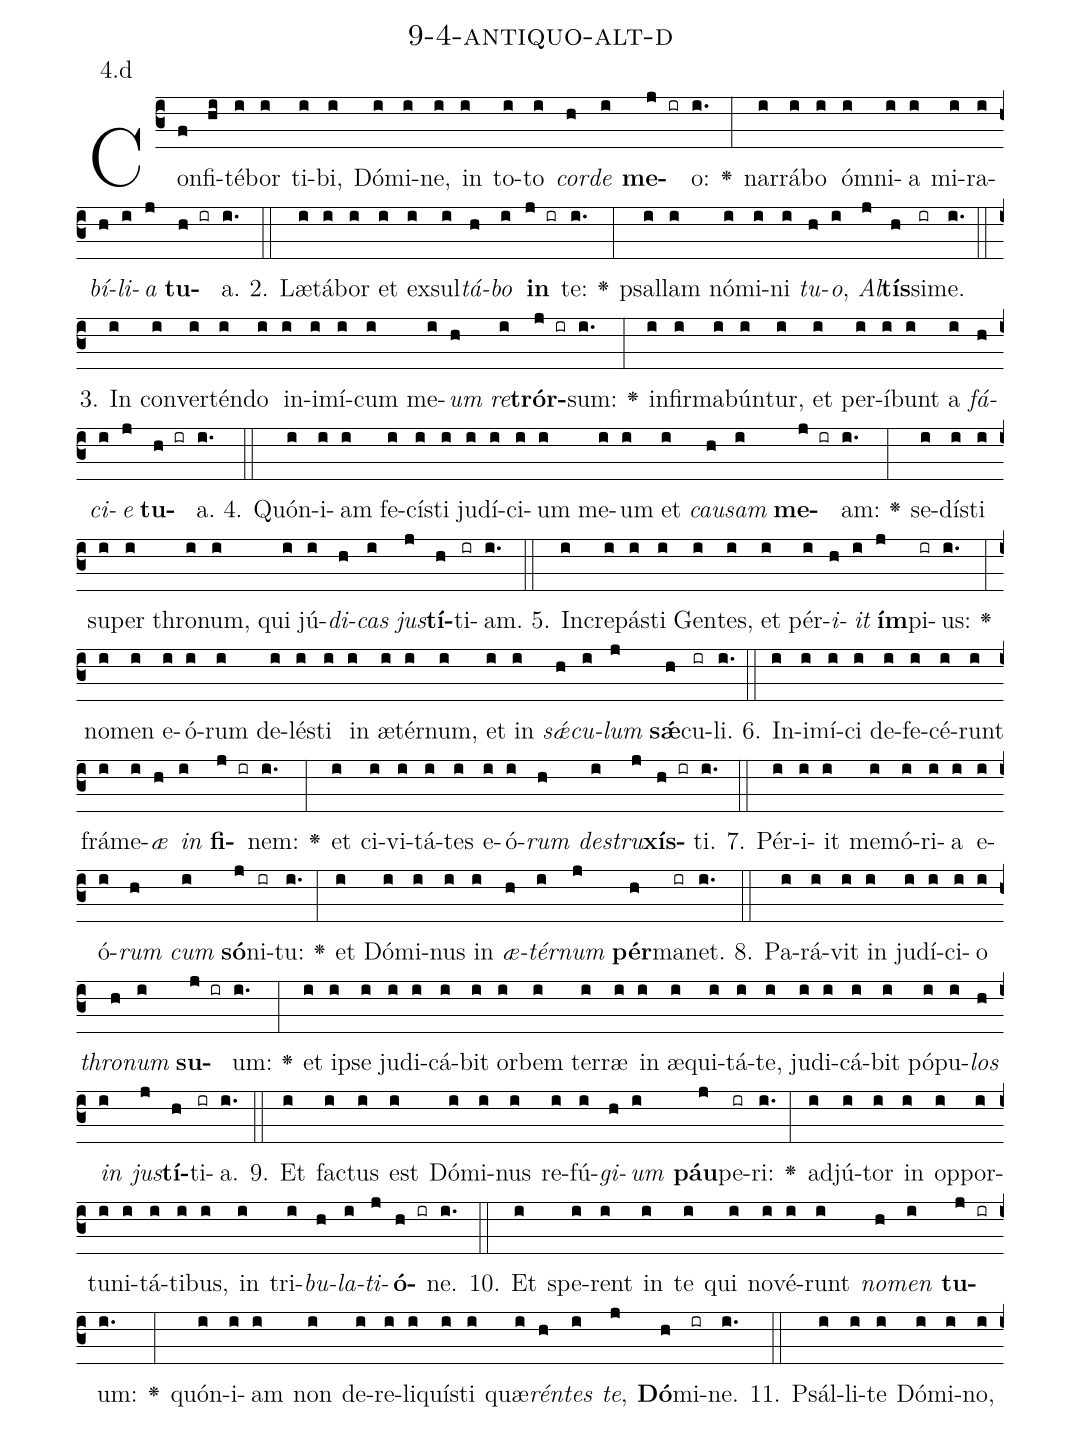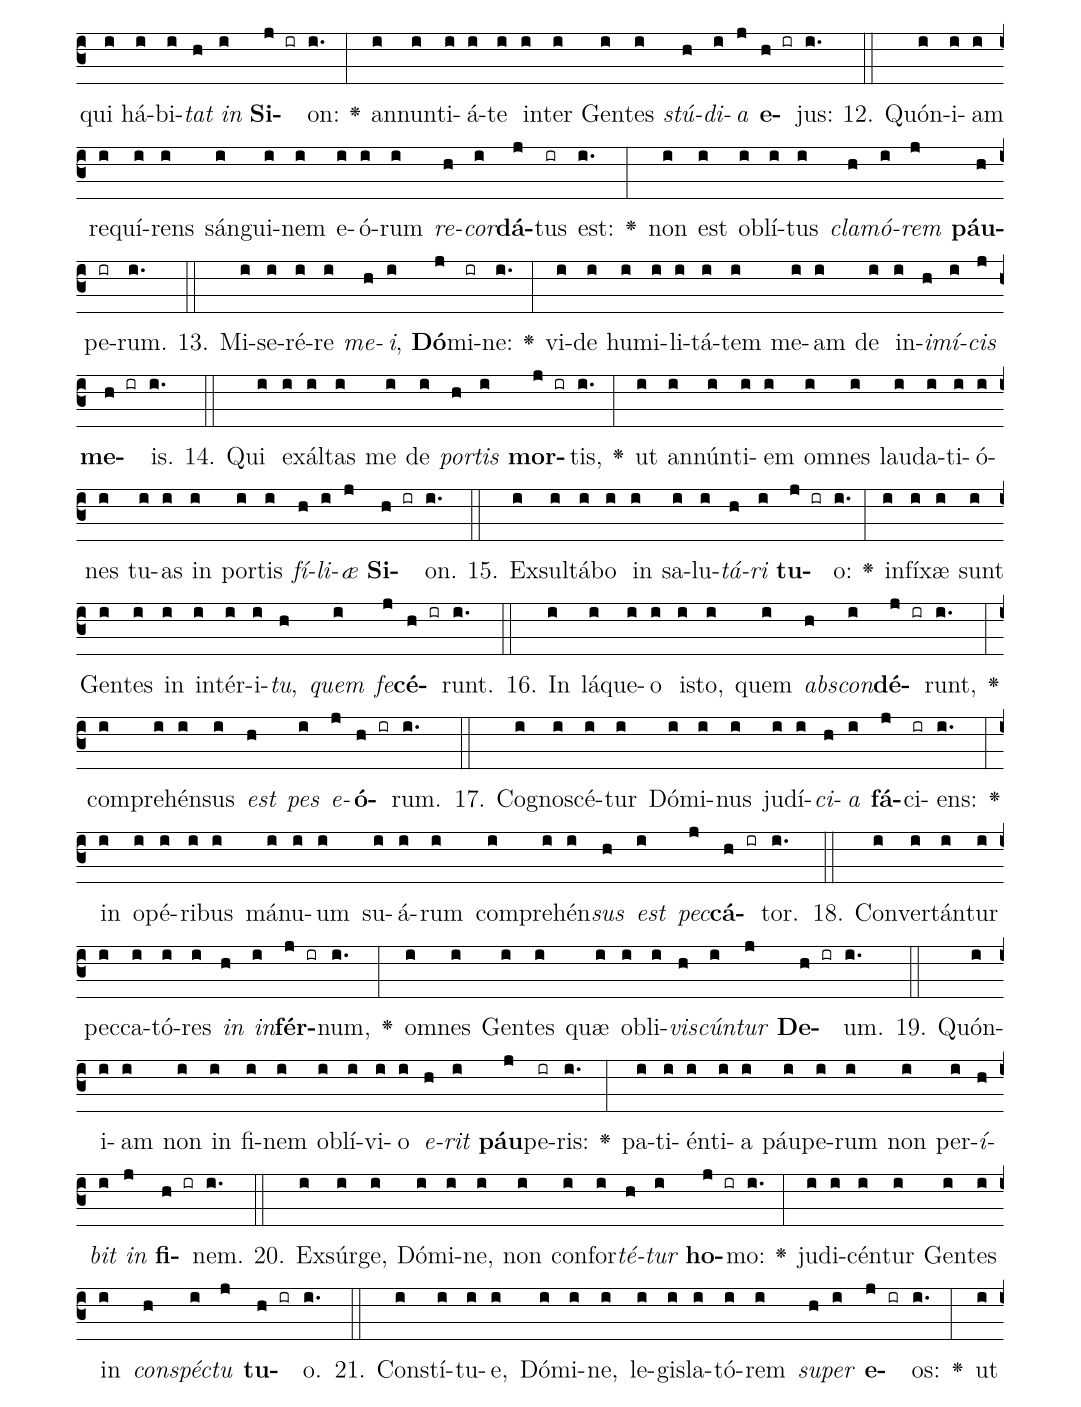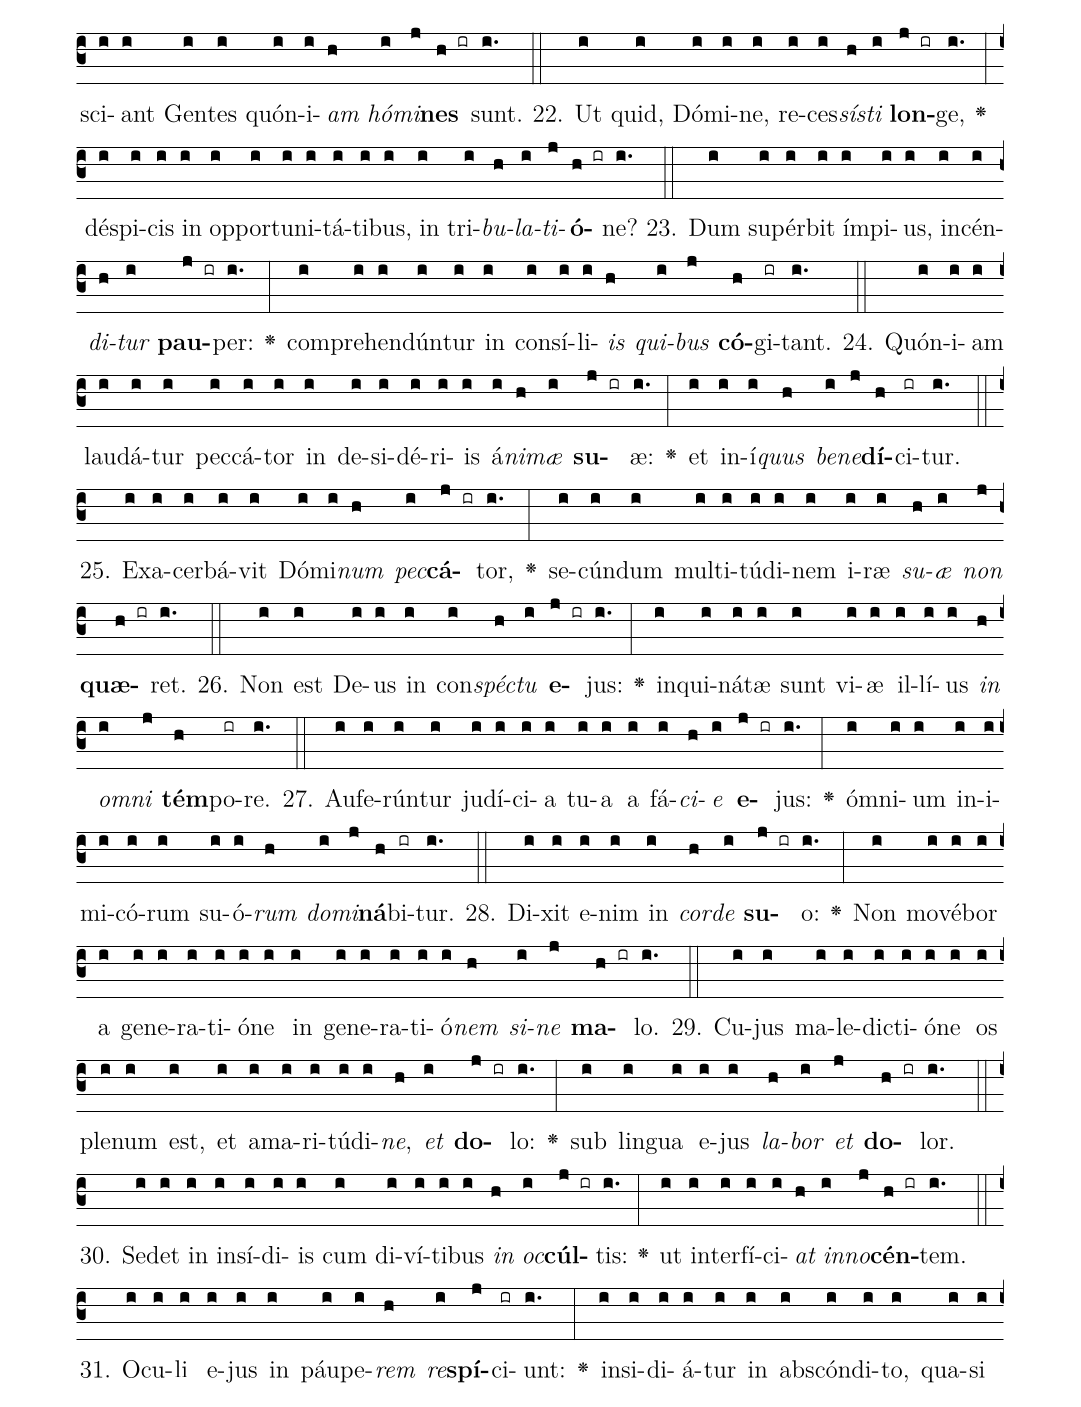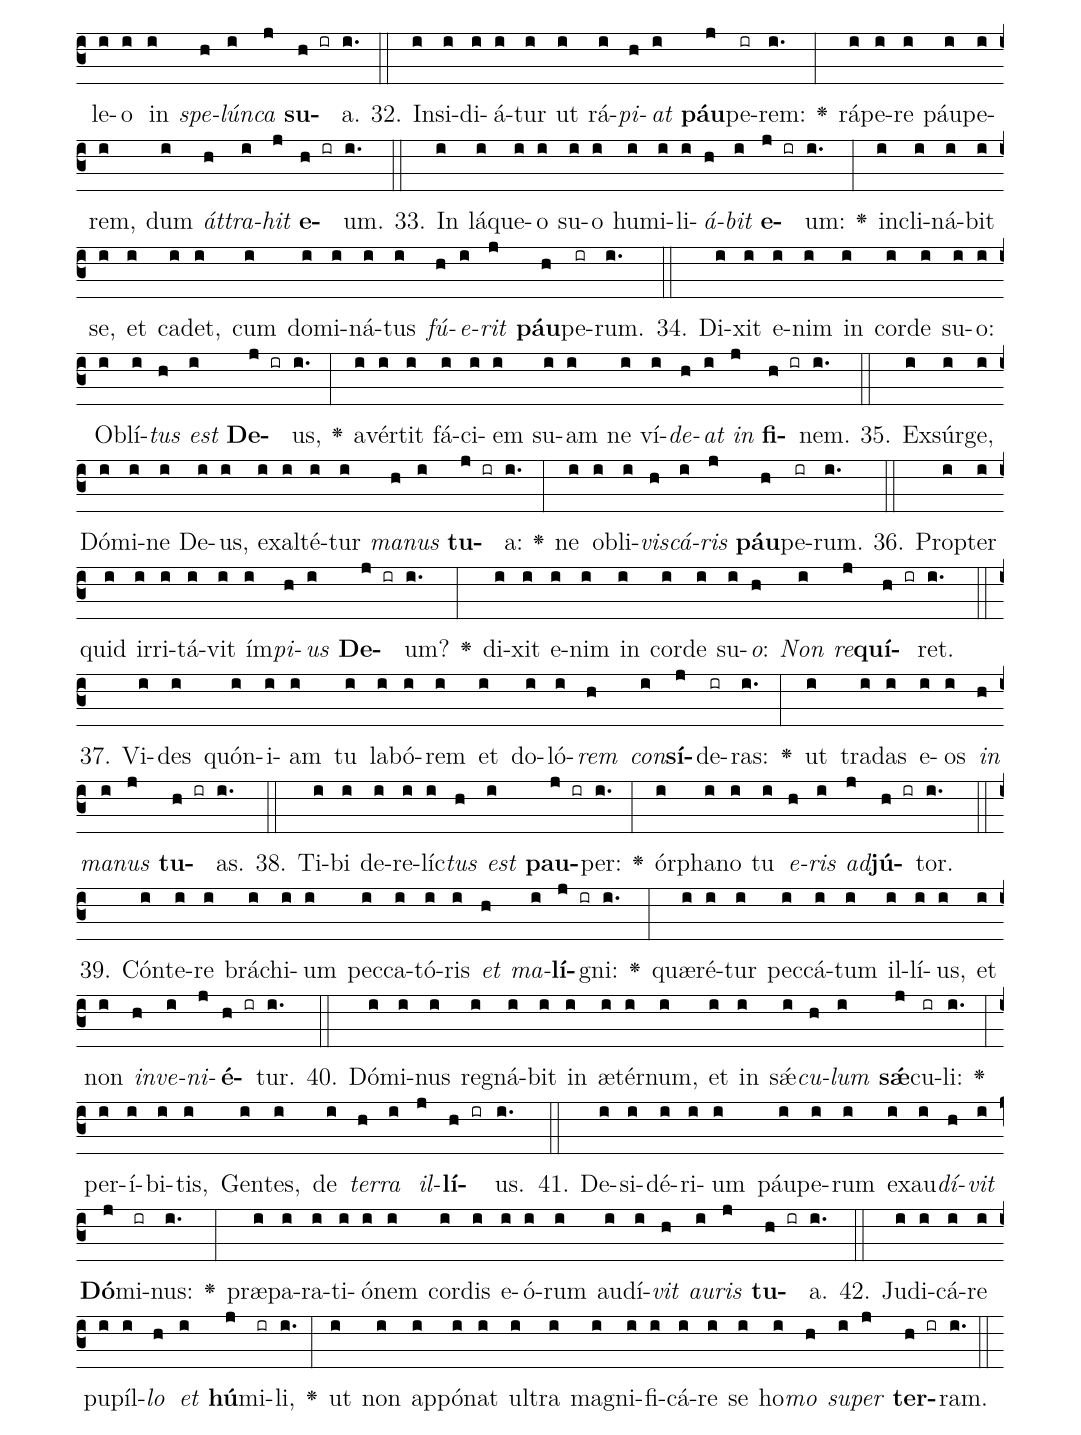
name: 9-4-antiquo-alt-d;
annotation: 4.d;
%%
(c3)Con(f)fi(hi)té(i)bor(i) ti(i)bi,(i) Dó(i)mi(i)ne,(i) in(i) to(i)to(i) <i>cor</i>(h)<i>de</i>(i) <b>me</b>(j ir)o:(i.) <v>\greheightstar</v>(:) nar(i)rá(i)bo(i) óm(i)ni(i)a(i) mi(i)ra(i)<i>bí</i>(h)<i>li</i>(i)<i>a</i>(j) <b>tu</b>(h ir)a.(i.) (::)
2. Læ(i)tá(i)bor(i) et(i) ex(i)sul(i)<i>tá</i>(h)<i>bo</i>(i) <b>in</b>(j ir) te:(i.) <v>\greheightstar</v>(:) psal(i)lam(i) nó(i)mi(i)ni(i) <i>tu</i>(h)<i>o</i>,(i) <i>Al</i>(j)<b>tís</b>(h)si(ir)me.(i.) (::)
3. In(i) con(i)ver(i)tén(i)do(i) in(i)i(i)mí(i)cum(i) me(i)<i>um</i>(h) <i>re</i>(i)<b>trór</b>(j ir)sum:(i.) <v>\greheightstar</v>(:) in(i)fir(i)ma(i)bún(i)tur,(i) et(i) per(i)í(i)bunt(i) a(i) <i>fá</i>(h)<i>ci</i>(i)<i>e</i>(j) <b>tu</b>(h ir)a.(i.) (::)
4. Quón(i)i(i)am(i) fe(i)cís(i)ti(i) ju(i)dí(i)ci(i)um(i) me(i)um(i) et(i) <i>cau</i>(h)<i>sam</i>(i) <b>me</b>(j ir)am:(i.) <v>\greheightstar</v>(:) se(i)dís(i)ti(i) su(i)per(i) thro(i)num,(i) qui(i) jú(i)<i>di</i>(h)<i>cas</i>(i) <i>jus</i>(j)<b>tí</b>(h)ti(ir)am.(i.) (::)
5. In(i)cre(i)pás(i)ti(i) Gen(i)tes,(i) et(i) pér(i)<i>i</i>(h)<i>it</i>(i) <b>ím</b>(j)pi(ir)us:(i.) <v>\greheightstar</v>(:) no(i)men(i) e(i)ó(i)rum(i) de(i)lés(i)ti(i) in(i) æ(i)tér(i)num,(i) et(i) in(i) <i>sǽ</i>(h)<i>cu</i>(i)<i>lum</i>(j) <b>sǽ</b>(h)cu(ir)li.(i.) (::)
6. In(i)i(i)mí(i)ci(i) de(i)fe(i)cé(i)runt(i) frá(i)me(i)<i>æ</i>(h) <i>in</i>(i) <b>fi</b>(j ir)nem:(i.) <v>\greheightstar</v>(:) et(i) ci(i)vi(i)tá(i)tes(i) e(i)ó(i)<i>rum</i>(h) <i>de</i>(i)<i>stru</i>(j)<b>xís</b>(h ir)ti.(i.) (::)
7. Pér(i)i(i)it(i) me(i)mó(i)ri(i)a(i) e(i)ó(i)<i>rum</i>(h) <i>cum</i>(i) <b>só</b>(j)ni(ir)tu:(i.) <v>\greheightstar</v>(:) et(i) Dó(i)mi(i)nus(i) in(i) <i>æ</i>(h)<i>tér</i>(i)<i>num</i>(j) <b>pér</b>(h)ma(ir)net.(i.) (::)
8. Pa(i)rá(i)vit(i) in(i) ju(i)dí(i)ci(i)o(i) <i>thro</i>(h)<i>num</i>(i) <b>su</b>(j ir)um:(i.) <v>\greheightstar</v>(:) et(i) ip(i)se(i) ju(i)di(i)cá(i)bit(i) or(i)bem(i) ter(i)ræ(i) in(i) æ(i)qui(i)tá(i)te,(i) ju(i)di(i)cá(i)bit(i) pó(i)pu(i)<i>los</i>(h) <i>in</i>(i) <i>jus</i>(j)<b>tí</b>(h)ti(ir)a.(i.) (::)
9. Et(i) fac(i)tus(i) est(i) Dó(i)mi(i)nus(i) re(i)fú(i)<i>gi</i>(h)<i>um</i>(i) <b>páu</b>(j)pe(ir)ri:(i.) <v>\greheightstar</v>(:) ad(i)jú(i)tor(i) in(i) op(i)por(i)tu(i)ni(i)tá(i)ti(i)bus,(i) in(i) tri(i)<i>bu</i>(h)<i>la</i>(i)<i>ti</i>(j)<b>ó</b>(h ir)ne.(i.) (::)
10. Et(i) spe(i)rent(i) in(i) te(i) qui(i) no(i)vé(i)runt(i) <i>no</i>(h)<i>men</i>(i) <b>tu</b>(j ir)um:(i.) <v>\greheightstar</v>(:) quón(i)i(i)am(i) non(i) de(i)re(i)li(i)quís(i)ti(i) quæ(i)<i>rén</i>(h)<i>tes</i>(i) <i>te</i>,(j) <b>Dó</b>(h)mi(ir)ne.(i.) (::)
11. Psál(i)li(i)te(i) Dó(i)mi(i)no,(i) qui(i) há(i)bi(i)<i>tat</i>(h) <i>in</i>(i) <b>Si</b>(j ir)on:(i.) <v>\greheightstar</v>(:) an(i)nun(i)ti(i)á(i)te(i) in(i)ter(i) Gen(i)tes(i) <i>stú</i>(h)<i>di</i>(i)<i>a</i>(j) <b>e</b>(h ir)jus:(i.) (::)
12. Quón(i)i(i)am(i) re(i)quí(i)rens(i) sán(i)gui(i)nem(i) e(i)ó(i)rum(i) <i>re</i>(h)<i>cor</i>(i)<b>dá</b>(j)tus(ir) est:(i.) <v>\greheightstar</v>(:) non(i) est(i) ob(i)lí(i)tus(i) <i>cla</i>(h)<i>mó</i>(i)<i>rem</i>(j) <b>páu</b>(h)pe(ir)rum.(i.) (::)
13. Mi(i)se(i)ré(i)re(i) <i>me</i>(h)<i>i</i>,(i) <b>Dó</b>(j)mi(ir)ne:(i.) <v>\greheightstar</v>(:) vi(i)de(i) hu(i)mi(i)li(i)tá(i)tem(i) me(i)am(i) de(i) in(i)<i>i</i>(h)<i>mí</i>(i)<i>cis</i>(j) <b>me</b>(h ir)is.(i.) (::)
14. Qui(i) ex(i)ál(i)tas(i) me(i) de(i) <i>por</i>(h)<i>tis</i>(i) <b>mor</b>(j ir)tis,(i.) <v>\greheightstar</v>(:) ut(i) an(i)nún(i)ti(i)em(i) om(i)nes(i) lau(i)da(i)ti(i)ó(i)nes(i) tu(i)as(i) in(i) por(i)tis(i) <i>fí</i>(h)<i>li</i>(i)<i>æ</i>(j) <b>Si</b>(h ir)on.(i.) (::)
15. Ex(i)sul(i)tá(i)bo(i) in(i) sa(i)lu(i)<i>tá</i>(h)<i>ri</i>(i) <b>tu</b>(j ir)o:(i.) <v>\greheightstar</v>(:) in(i)fí(i)xæ(i) sunt(i) Gen(i)tes(i) in(i) in(i)tér(i)i(i)<i>tu</i>,(h) <i>quem</i>(i) <i>fe</i>(j)<b>cé</b>(h ir)runt.(i.) (::)
16. In(i) lá(i)que(i)o(i) is(i)to,(i) quem(i) <i>abs</i>(h)<i>con</i>(i)<b>dé</b>(j ir)runt,(i.) <v>\greheightstar</v>(:) com(i)pre(i)hén(i)sus(i) <i>est</i>(h) <i>pes</i>(i) <i>e</i>(j)<b>ó</b>(h ir)rum.(i.) (::)
17. Co(i)gno(i)scé(i)tur(i) Dó(i)mi(i)nus(i) ju(i)dí(i)<i>ci</i>(h)<i>a</i>(i) <b>fá</b>(j)ci(ir)ens:(i.) <v>\greheightstar</v>(:) in(i) o(i)pé(i)ri(i)bus(i) má(i)nu(i)um(i) su(i)á(i)rum(i) com(i)pre(i)hén(i)<i>sus</i>(h) <i>est</i>(i) <i>pec</i>(j)<b>cá</b>(h ir)tor.(i.) (::)
18. Con(i)ver(i)tán(i)tur(i) pec(i)ca(i)tó(i)res(i) <i>in</i>(h) <i>in</i>(i)<b>fér</b>(j ir)num,(i.) <v>\greheightstar</v>(:) om(i)nes(i) Gen(i)tes(i) quæ(i) ob(i)li(i)<i>vis</i>(h)<i>cún</i>(i)<i>tur</i>(j) <b>De</b>(h ir)um.(i.) (::)
19. Quón(i)i(i)am(i) non(i) in(i) fi(i)nem(i) ob(i)lí(i)vi(i)o(i) <i>e</i>(h)<i>rit</i>(i) <b>páu</b>(j)pe(ir)ris:(i.) <v>\greheightstar</v>(:) pa(i)ti(i)én(i)ti(i)a(i) páu(i)pe(i)rum(i) non(i) per(i)<i>í</i>(h)<i>bit</i>(i) <i>in</i>(j) <b>fi</b>(h ir)nem.(i.) (::)
20. Ex(i)súr(i)ge,(i) Dó(i)mi(i)ne,(i) non(i) con(i)for(i)<i>té</i>(h)<i>tur</i>(i) <b>ho</b>(j ir)mo:(i.) <v>\greheightstar</v>(:) ju(i)di(i)cén(i)tur(i) Gen(i)tes(i) in(i) <i>con</i>(h)<i>spéc</i>(i)<i>tu</i>(j) <b>tu</b>(h ir)o.(i.) (::)
21. Con(i)stí(i)tu(i)e,(i) Dó(i)mi(i)ne,(i) le(i)gis(i)la(i)tó(i)rem(i) <i>su</i>(h)<i>per</i>(i) <b>e</b>(j ir)os:(i.) <v>\greheightstar</v>(:) ut(i) sci(i)ant(i) Gen(i)tes(i) quón(i)i(i)<i>am</i>(h) <i>hó</i>(i)<i>mi</i>(j)<b>nes</b>(h ir) sunt.(i.) (::)
22. Ut(i) quid,(i) Dó(i)mi(i)ne,(i) re(i)ces(i)<i>sís</i>(h)<i>ti</i>(i) <b>lon</b>(j ir)ge,(i.) <v>\greheightstar</v>(:) dé(i)spi(i)cis(i) in(i) op(i)por(i)tu(i)ni(i)tá(i)ti(i)bus,(i) in(i) tri(i)<i>bu</i>(h)<i>la</i>(i)<i>ti</i>(j)<b>ó</b>(h ir)ne?(i.) (::)
23. Dum(i) su(i)pér(i)bit(i) ím(i)pi(i)us,(i) in(i)cén(i)<i>di</i>(h)<i>tur</i>(i) <b>pau</b>(j ir)per:(i.) <v>\greheightstar</v>(:) com(i)pre(i)hen(i)dún(i)tur(i) in(i) con(i)sí(i)li(i)<i>is</i>(h) <i>qui</i>(i)<i>bus</i>(j) <b>có</b>(h)gi(ir)tant.(i.) (::)
24. Quón(i)i(i)am(i) lau(i)dá(i)tur(i) pec(i)cá(i)tor(i) in(i) de(i)si(i)dé(i)ri(i)is(i) á(i)<i>ni</i>(h)<i>mæ</i>(i) <b>su</b>(j ir)æ:(i.) <v>\greheightstar</v>(:) et(i) in(i)í(i)<i>quus</i>(h) <i>be</i>(i)<i>ne</i>(j)<b>dí</b>(h)ci(ir)tur.(i.) (::)
25. Ex(i)a(i)cer(i)bá(i)vit(i) Dó(i)mi(i)<i>num</i>(h) <i>pec</i>(i)<b>cá</b>(j ir)tor,(i.) <v>\greheightstar</v>(:) se(i)cún(i)dum(i) mul(i)ti(i)tú(i)di(i)nem(i) i(i)ræ(i) <i>su</i>(h)<i>æ</i>(i) <i>non</i>(j) <b>quæ</b>(h ir)ret.(i.) (::)
26. Non(i) est(i) De(i)us(i) in(i) con(i)<i>spéc</i>(h)<i>tu</i>(i) <b>e</b>(j ir)jus:(i.) <v>\greheightstar</v>(:) in(i)qui(i)ná(i)tæ(i) sunt(i) vi(i)æ(i) il(i)lí(i)us(i) <i>in</i>(h) <i>om</i>(i)<i>ni</i>(j) <b>tém</b>(h)po(ir)re.(i.) (::)
27. Au(i)fe(i)rún(i)tur(i) ju(i)dí(i)ci(i)a(i) tu(i)a(i) a(i) fá(i)<i>ci</i>(h)<i>e</i>(i) <b>e</b>(j ir)jus:(i.) <v>\greheightstar</v>(:) óm(i)ni(i)um(i) in(i)i(i)mi(i)có(i)rum(i) su(i)ó(i)<i>rum</i>(h) <i>do</i>(i)<i>mi</i>(j)<b>ná</b>(h)bi(ir)tur.(i.) (::)
28. Di(i)xit(i) e(i)nim(i) in(i) <i>cor</i>(h)<i>de</i>(i) <b>su</b>(j ir)o:(i.) <v>\greheightstar</v>(:) Non(i) mo(i)vé(i)bor(i) a(i) ge(i)ne(i)ra(i)ti(i)ó(i)ne(i) in(i) ge(i)ne(i)ra(i)ti(i)ó(i)<i>nem</i>(h) <i>si</i>(i)<i>ne</i>(j) <b>ma</b>(h ir)lo.(i.) (::)
29. Cu(i)jus(i) ma(i)le(i)dic(i)ti(i)ó(i)ne(i) os(i) ple(i)num(i) est,(i) et(i) a(i)ma(i)ri(i)tú(i)di(i)<i>ne</i>,(h) <i>et</i>(i) <b>do</b>(j ir)lo:(i.) <v>\greheightstar</v>(:) sub(i) lin(i)gua(i) e(i)jus(i) <i>la</i>(h)<i>bor</i>(i) <i>et</i>(j) <b>do</b>(h ir)lor.(i.) (::)
30. Se(i)det(i) in(i) in(i)sí(i)di(i)is(i) cum(i) di(i)ví(i)ti(i)bus(i) <i>in</i>(h) <i>oc</i>(i)<b>cúl</b>(j ir)tis:(i.) <v>\greheightstar</v>(:) ut(i) in(i)ter(i)fí(i)ci(i)<i>at</i>(h) <i>in</i>(i)<i>no</i>(j)<b>cén</b>(h ir)tem.(i.) (::)
31. O(i)cu(i)li(i) e(i)jus(i) in(i) páu(i)pe(i)<i>rem</i>(h) <i>re</i>(i)<b>spí</b>(j)ci(ir)unt:(i.) <v>\greheightstar</v>(:) in(i)si(i)di(i)á(i)tur(i) in(i) abs(i)cón(i)di(i)to,(i) qua(i)si(i) le(i)o(i) in(i) <i>spe</i>(h)<i>lún</i>(i)<i>ca</i>(j) <b>su</b>(h ir)a.(i.) (::)
32. In(i)si(i)di(i)á(i)tur(i) ut(i) rá(i)<i>pi</i>(h)<i>at</i>(i) <b>páu</b>(j)pe(ir)rem:(i.) <v>\greheightstar</v>(:) rá(i)pe(i)re(i) páu(i)pe(i)rem,(i) dum(i) <i>át</i>(h)<i>tra</i>(i)<i>hit</i>(j) <b>e</b>(h ir)um.(i.) (::)
33. In(i) lá(i)que(i)o(i) su(i)o(i) hu(i)mi(i)li(i)<i>á</i>(h)<i>bit</i>(i) <b>e</b>(j ir)um:(i.) <v>\greheightstar</v>(:) in(i)cli(i)ná(i)bit(i) se,(i) et(i) ca(i)det,(i) cum(i) do(i)mi(i)ná(i)tus(i) <i>fú</i>(h)<i>e</i>(i)<i>rit</i>(j) <b>páu</b>(h)pe(ir)rum.(i.) (::)
34. Di(i)xit(i) e(i)nim(i) in(i) cor(i)de(i) su(i)o:(i) Ob(i)lí(i)<i>tus</i>(h) <i>est</i>(i) <b>De</b>(j ir)us,(i.) <v>\greheightstar</v>(:) a(i)vér(i)tit(i) fá(i)ci(i)em(i) su(i)am(i) ne(i) ví(i)<i>de</i>(h)<i>at</i>(i) <i>in</i>(j) <b>fi</b>(h ir)nem.(i.) (::)
35. Ex(i)súr(i)ge,(i) Dó(i)mi(i)ne(i) De(i)us,(i) ex(i)al(i)té(i)tur(i) <i>ma</i>(h)<i>nus</i>(i) <b>tu</b>(j ir)a:(i.) <v>\greheightstar</v>(:) ne(i) ob(i)li(i)<i>vis</i>(h)<i>cá</i>(i)<i>ris</i>(j) <b>páu</b>(h)pe(ir)rum.(i.) (::)
36. Prop(i)ter(i) quid(i) ir(i)ri(i)tá(i)vit(i) ím(i)<i>pi</i>(h)<i>us</i>(i) <b>De</b>(j ir)um?(i.) <v>\greheightstar</v>(:) di(i)xit(i) e(i)nim(i) in(i) cor(i)de(i) su(i)<i>o</i>:(h) <i>Non</i>(i) <i>re</i>(j)<b>quí</b>(h ir)ret.(i.) (::)
37. Vi(i)des(i) quón(i)i(i)am(i) tu(i) la(i)bó(i)rem(i) et(i) do(i)ló(i)<i>rem</i>(h) <i>con</i>(i)<b>sí</b>(j)de(ir)ras:(i.) <v>\greheightstar</v>(:) ut(i) tra(i)das(i) e(i)os(i) <i>in</i>(h) <i>ma</i>(i)<i>nus</i>(j) <b>tu</b>(h ir)as.(i.) (::)
38. Ti(i)bi(i) de(i)re(i)líc(i)<i>tus</i>(h) <i>est</i>(i) <b>pau</b>(j ir)per:(i.) <v>\greheightstar</v>(:) ór(i)pha(i)no(i) tu(i) <i>e</i>(h)<i>ris</i>(i) <i>ad</i>(j)<b>jú</b>(h ir)tor.(i.) (::)
39. Cón(i)te(i)re(i) brá(i)chi(i)um(i) pec(i)ca(i)tó(i)ris(i) <i>et</i>(h) <i>ma</i>(i)<b>lí</b>(j ir)gni:(i.) <v>\greheightstar</v>(:) quæ(i)ré(i)tur(i) pec(i)cá(i)tum(i) il(i)lí(i)us,(i) et(i) non(i) <i>in</i>(h)<i>ve</i>(i)<i>ni</i>(j)<b>é</b>(h ir)tur.(i.) (::)
40. Dó(i)mi(i)nus(i) re(i)gná(i)bit(i) in(i) æ(i)tér(i)num,(i) et(i) in(i) sǽ(i)<i>cu</i>(h)<i>lum</i>(i) <b>sǽ</b>(j)cu(ir)li:(i.) <v>\greheightstar</v>(:) per(i)í(i)bi(i)tis,(i) Gen(i)tes,(i) de(i) <i>ter</i>(h)<i>ra</i>(i) <i>il</i>(j)<b>lí</b>(h ir)us.(i.) (::)
41. De(i)si(i)dé(i)ri(i)um(i) páu(i)pe(i)rum(i) ex(i)au(i)<i>dí</i>(h)<i>vit</i>(i) <b>Dó</b>(j)mi(ir)nus:(i.) <v>\greheightstar</v>(:) præ(i)pa(i)ra(i)ti(i)ó(i)nem(i) cor(i)dis(i) e(i)ó(i)rum(i) au(i)dí(i)<i>vit</i>(h) <i>au</i>(i)<i>ris</i>(j) <b>tu</b>(h ir)a.(i.) (::)
42. Ju(i)di(i)cá(i)re(i) pu(i)píl(i)<i>lo</i>(h) <i>et</i>(i) <b>hú</b>(j)mi(ir)li,(i.) <v>\greheightstar</v>(:) ut(i) non(i) ap(i)pó(i)nat(i) ul(i)tra(i) ma(i)gni(i)fi(i)cá(i)re(i) se(i) ho(i)<i>mo</i>(h) <i>su</i>(i)<i>per</i>(j) <b>ter</b>(h ir)ram.(i.) (::)
